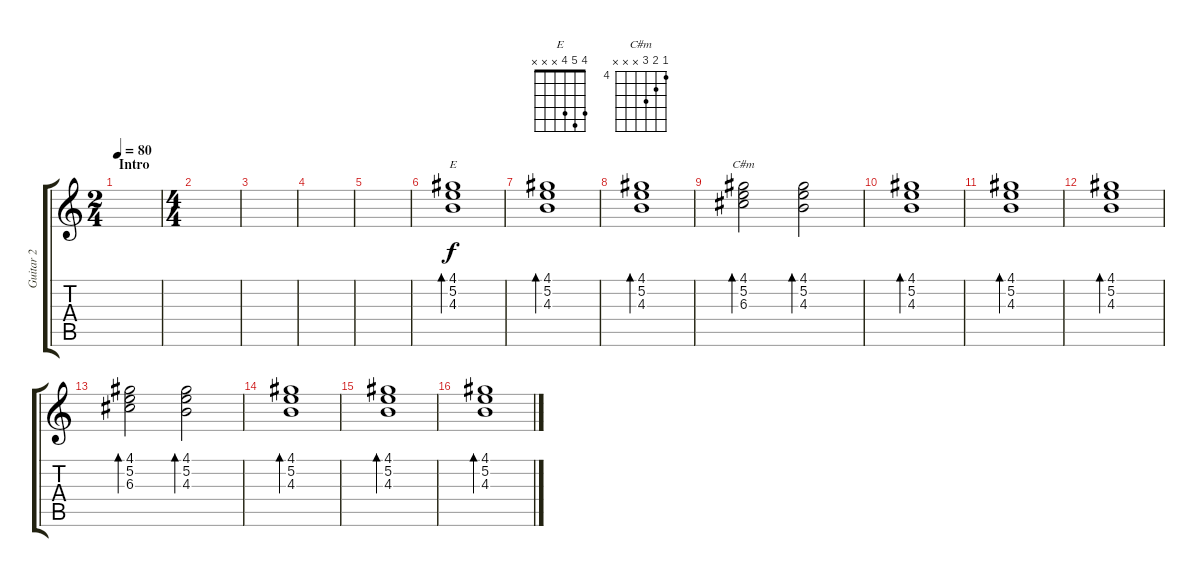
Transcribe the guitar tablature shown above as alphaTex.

\track ("Guitar 2" "Guitar 2") {instrument electricguitarclean}
\staff {score tabs}
\tuning (E4 B3 G3 D3 A2 E2) {hide}
\chord ("E" 4 5 4 x x x)
\chord ("C#m" 4 5 6 x x x) {firstfret 4}
\ts (2 4)
\section ("" "Intro")
\tempo 80
\clef g2
\ks c
|
\ts (4 4)
|
|
|
|
(4.1 5.2 4.3).1{bd 240 ch "E"} |
(4.1 5.2 4.3).1{bd 240} |
(4.1 5.2 4.3).1{bd 240} |
(4.1 5.2 6.3).2{bd 240 ch "C#m"} (4.1 5.2 4.3).2{bd 240} |
(4.1 5.2 4.3).1{bd 240} |
(4.1 5.2 4.3).1{bd 240} |
(4.1 5.2 4.3).1{bd 240} |
(4.1 5.2 6.3).2{bd 240} (4.1 5.2 4.3).2{bd 240} |
(4.1 5.2 4.3).1{bd 240} |
(4.1 5.2 4.3).1{bd 240} |
(4.1 5.2 4.3).1{bd 240}
